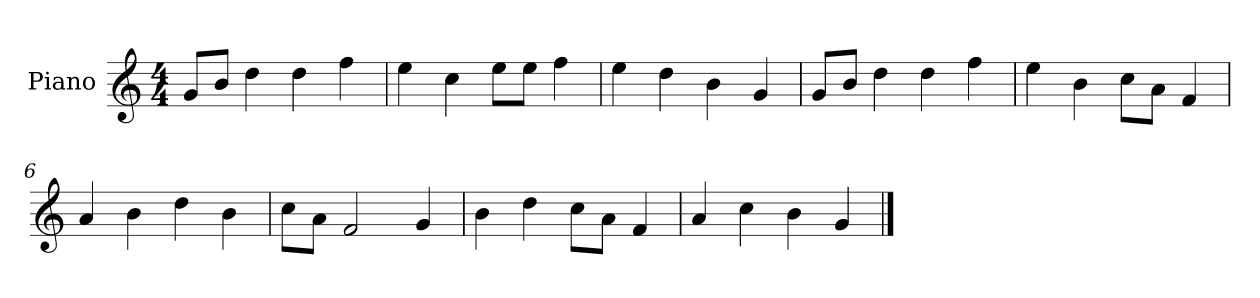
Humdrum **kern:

**kern
*part1
*staff1
*I"Piano
*I'P-no
*clefG2
*k[]
*M4/4
*MM90
=1
8g/L
8b/J
4dd\
4dd\
4ff\
=2
4ee\
4cc\
8ee\L
8ee\J
4ff\
=3
4ee\
4dd\
4b\
4g/
=4
8g/L
8b/J
4dd\
4dd\
4ff\
=5
4ee\
4b\
8cc\L
8a\J
4f/
=6
4a/
4b\
4dd\
4b\
=7
8cc\L
8a\J
2f/
4g/
=8
4b\
4dd\
8cc\L
8a\J
4f/
!!LO:LB:g=z
=9
4a/
4cc\
4b\
4g/
==
*-
